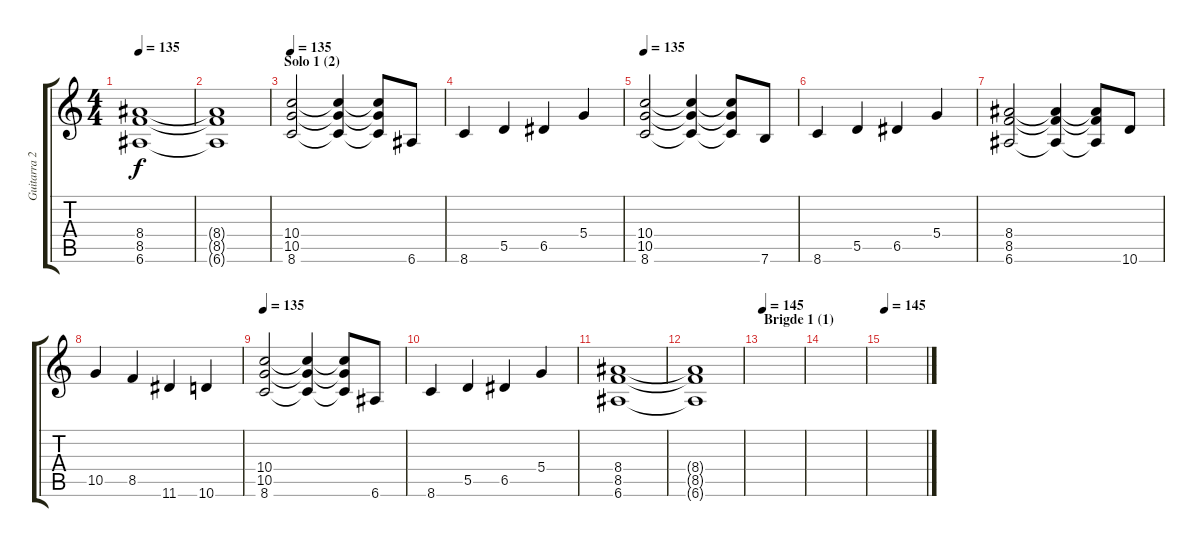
\track ("Guitarra 2" "Guitarra 2") {instrument distortionguitar}
\staff {score tabs}
\tuning (E4 B3 G3 D3 A2 E2) {hide}
\ts (4 4)
\tempo 135
\clef g2
\ks c
(8.4 8.5 6.6).1{dy f} |
(8.4{t} 8.5{t} 6.6{t}).1 |
\section ("" "Solo 1 (2)")
\tempo 135
(10.4 10.5 8.6).2 (10.4{t} 10.5{t} 8.6{t}).4 (10.4{t} 10.5{t} 8.6{t}).8 6.6.8 |
8.6.4 5.5.4 6.5.4 5.4.4 |
\tempo 135
(10.4 10.5 8.6).2 (10.4{t} 10.5{t} 8.6{t}).4 (10.4{t} 10.5{t} 8.6{t}).8 7.6.8 |
8.6.4 5.5.4 6.5.4 5.4.4 |
(8.4 8.5 6.6).2 (8.4{t} 8.5{t} 6.6{t}).4 (8.4{t} 8.5{t} 6.6{t}).8 10.6.8 |
10.5.4 8.5.4 11.6.4 10.6.4 |
\tempo 135
(10.4 10.5 8.6).2 (10.4{t} 10.5{t} 8.6{t}).4 (10.4{t} 10.5{t} 8.6{t}).8 6.6.8 |
8.6.4 5.5.4 6.5.4 5.4.4 |
(8.4 8.5 6.6).1 |
(8.4{t} 8.5{t} 6.6{t}).1 |
\section ("" "Brigde 1 (1)")
\tempo 145
|
|
\tempo 145
